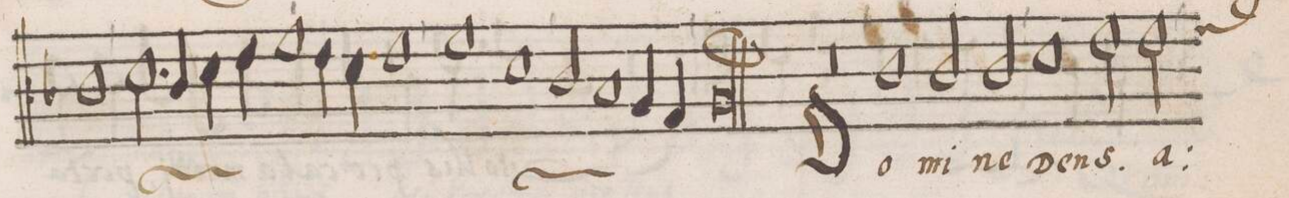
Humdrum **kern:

**kern	**text
*I"CANTVS	*
*clefC3	*
*k[b-]	*
*met()	*
*M2/1	*
1c	.
=46-	=46-
*	*ij
2.d\	JE-
4c/	.
4d\	.
4e\	.
1f\	.
=47-	=47-
4e\	-SV
4d\	.
1e	CHRI-
=48-	=48-
1f	-ſte
1d	JE-
=49-	=49-
2c/	-SV
1B-	CHRI-
4A/	.
4G/	.
=50-	=50-
0A;l	-ſte
*	*Xij
=51||	=51||
0r	.
=52-	=52-
1c	Do-
2c/	-mi-
2c/	-ne
=53-	=53-
1d	De-
2e\	-us.
*custos:f	*
2e\	a-
=54-	=54-
*-	*-
